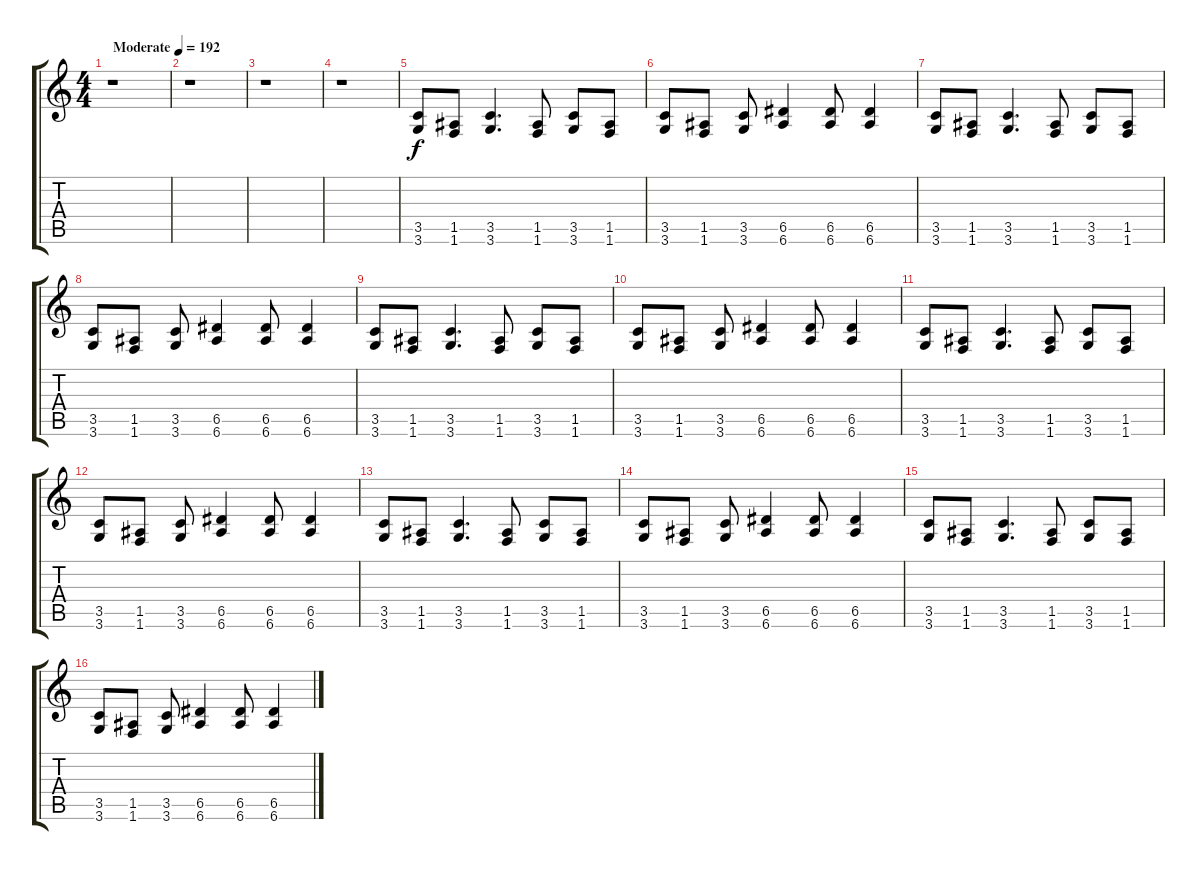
\track "" {instrument distortionguitar}
\staff {score tabs}
\tuning (E4 B3 G3 D3 A2 E2) {hide}
\ts (4 4)
\tempo (192 "Moderate")
\clef g2
\ks c
r.1{dy f instrument distortionguitar} |
r.1 |
r.1 |
r.1 |
(3.5 3.6).8 (1.5 1.6).8 (3.5 3.6).4{d} (1.5 1.6).8 (3.5 3.6).8 (1.5 1.6).8 |
(3.5 3.6).8 (1.5 1.6).8 (3.5 3.6).8 (6.5 6.6).4 (6.5 6.6).8 (6.5 6.6).4 |
(3.5 3.6).8 (1.5 1.6).8 (3.5 3.6).4{d} (1.5 1.6).8 (3.5 3.6).8 (1.5 1.6).8 |
(3.5 3.6).8 (1.5 1.6).8 (3.5 3.6).8 (6.5 6.6).4 (6.5 6.6).8 (6.5 6.6).4 |
(3.5 3.6).8 (1.5 1.6).8 (3.5 3.6).4{d} (1.5 1.6).8 (3.5 3.6).8 (1.5 1.6).8 |
(3.5 3.6).8 (1.5 1.6).8 (3.5 3.6).8 (6.5 6.6).4 (6.5 6.6).8 (6.5 6.6).4 |
(3.5 3.6).8 (1.5 1.6).8 (3.5 3.6).4{d} (1.5 1.6).8 (3.5 3.6).8 (1.5 1.6).8 |
(3.5 3.6).8 (1.5 1.6).8 (3.5 3.6).8 (6.5 6.6).4 (6.5 6.6).8 (6.5 6.6).4 |
(3.5 3.6).8{txt ""} (1.5 1.6).8 (3.5 3.6).4{d} (1.5 1.6).8 (3.5 3.6).8 (1.5 1.6).8 |
(3.5 3.6).8 (1.5 1.6).8 (3.5 3.6).8 (6.5 6.6).4 (6.5 6.6).8{txt ""} (6.5 6.6).4 |
(3.5 3.6).8 (1.5 1.6).8 (3.5 3.6).4{d} (1.5 1.6).8 (3.5 3.6).8 (1.5 1.6).8 |
(3.5 3.6).8 (1.5 1.6).8 (3.5 3.6).8 (6.5 6.6).4 (6.5 6.6).8 (6.5 6.6).4
